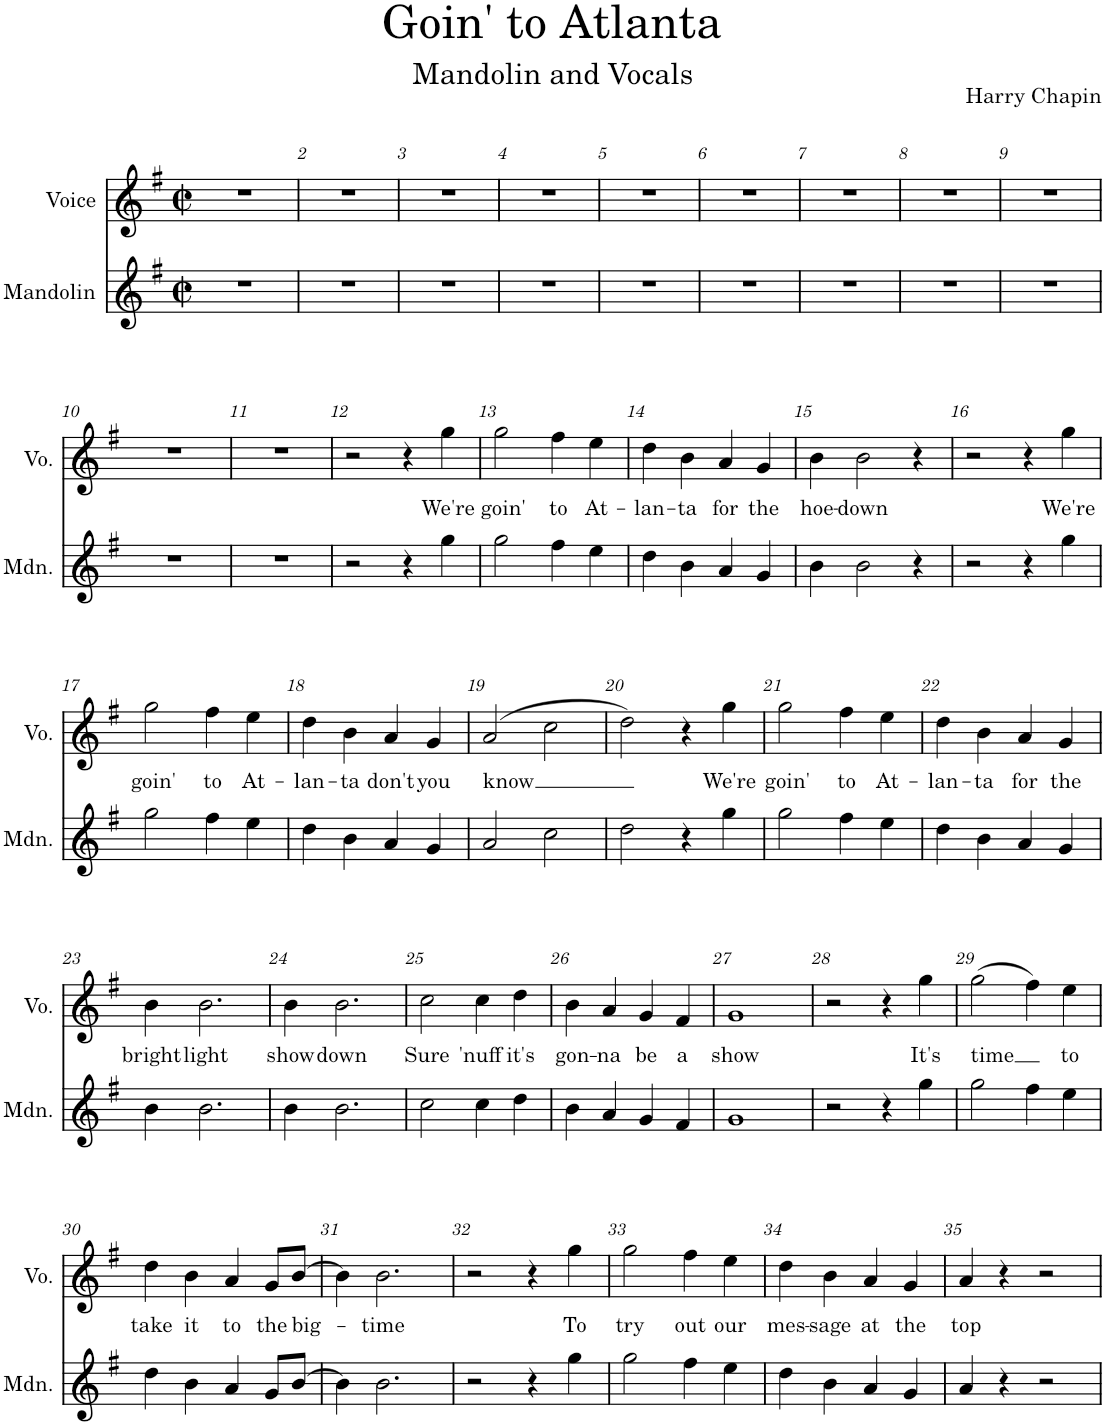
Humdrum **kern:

**kern	**kern	**text
*part2	*part1	*part1
*staff2	*staff1	*staff1
*I"Mandolin	*I"Voice	*
*I'Mdn.	*I'Vo.	*
*clefG2	*clefG2	*
*k[f#]	*k[f#]	*
*M2/2	*M2/2	*
*met(c|)	*met(c|)	*
=1	=1	=1
1r	1r	.
=2	=2	=2
1r	1r	.
=3	=3	=3
1r	1r	.
=4	=4	=4
1r	1r	.
=5	=5	=5
1r	1r	.
=6	=6	=6
1r	1r	.
=7	=7	=7
1r	1r	.
=8	=8	=8
1r	1r	.
=9	=9	=9
1r	1r	.
!!LO:LB:g=z
=10	=10	=10
1r	1r	.
=11	=11	=11
1r	1r	.
=12	=12	=12
2r	2r	.
4r	4r	.
!	!	!LO:LY:b
4gg\	4gg\	We're
=13	=13	=13
!	!	!LO:LY:b
2gg\	2gg\	goin'
!	!	!LO:LY:b
4ff#\	4ff#\	to
!	!	!LO:LY:b
4ee\	4ee\	At-
=14	=14	=14
!	!	!LO:LY:b
4dd\	4dd\	-lan-
!	!	!LO:LY:b
4b\	4b\	-ta
!	!	!LO:LY:b
4a/	4a/	for
!	!	!LO:LY:b
4g/	4g/	the
=15	=15	=15
!	!	!LO:LY:b
4b\	4b\	hoe-
!	!	!LO:LY:b
2b\	2b\	-down
4r	4r	.
=16	=16	=16
2r	2r	.
4r	4r	.
!	!	!LO:LY:b
4gg\	4gg\	We're
!!LO:LB:g=z
=17	=17	=17
!	!	!LO:LY:b
2gg\	2gg\	goin'
!	!	!LO:LY:b
4ff#\	4ff#\	to
!	!	!LO:LY:b
4ee\	4ee\	At-
=18	=18	=18
!	!	!LO:LY:b
4dd\	4dd\	-lan-
!	!	!LO:LY:b
4b\	4b\	-ta
!	!	!LO:LY:b
4a/	4a/	don't
!	!	!LO:LY:b
4g/	4g/	you
=19	=19	=19
!	!	!LO:LY:b
2a/	(2a/	know
2cc\	2cc\	.
=20	=20	=20
2dd\	2dd\)	.
4r	4r	.
!	!	!LO:LY:b
4gg\	4gg\	We're
=21	=21	=21
!	!	!LO:LY:b
2gg\	2gg\	goin'
!	!	!LO:LY:b
4ff#\	4ff#\	to
!	!	!LO:LY:b
4ee\	4ee\	At-
=22	=22	=22
!	!	!LO:LY:b
4dd\	4dd\	-lan-
!	!	!LO:LY:b
4b\	4b\	-ta
!	!	!LO:LY:b
4a/	4a/	for
!	!	!LO:LY:b
4g/	4g/	the
!!LO:LB:g=z
=23	=23	=23
!	!	!LO:LY:b
4b\	4b\	bright
!	!	!LO:LY:b
2.b\	2.b\	light
=24	=24	=24
!	!	!LO:LY:b
4b\	4b\	show
!	!	!LO:LY:b
2.b\	2.b\	down
=25	=25	=25
!	!	!LO:LY:b
2cc\	2cc\	Sure
!	!	!LO:LY:b
4cc\	4cc\	'nuff
!	!	!LO:LY:b
4dd\	4dd\	it's
=26	=26	=26
!	!	!LO:LY:b
4b\	4b\	gon-
!	!	!LO:LY:b
4a/	4a/	-na
!	!	!LO:LY:b
4g/	4g/	be
!	!	!LO:LY:b
4f#/	4f#/	a
=27	=27	=27
!	!	!LO:LY:b
1g	1g	show
=28	=28	=28
2r	2r	.
4r	4r	.
!	!	!LO:LY:b
4gg\	4gg\	It's
=29	=29	=29
!	!	!LO:LY:b
2gg\	(2gg\	time
4ff#\	4ff#\)	.
!	!	!LO:LY:b
4ee\	4ee\	to
!!LO:LB:g=z
=30	=30	=30
!	!	!LO:LY:b
4dd\	4dd\	take
!	!	!LO:LY:b
4b\	4b\	it
!	!	!LO:LY:b
4a/	4a/	to
!	!	!LO:LY:b
8g/L	8g/L	the
!	!	!LO:LY:b
[8b/J	[8b/J	big-
=31	=31	=31
4b\]	4b\]	.
!	!	!LO:LY:b
2.b\	2.b\	-time
=32	=32	=32
2r	2r	.
4r	4r	.
!	!	!LO:LY:b
4gg\	4gg\	To
=33	=33	=33
!	!	!LO:LY:b
2gg\	2gg\	try
!	!	!LO:LY:b
4ff#\	4ff#\	out
!	!	!LO:LY:b
4ee\	4ee\	our
=34	=34	=34
!	!	!LO:LY:b
4dd\	4dd\	mes-
!	!	!LO:LY:b
4b\	4b\	-sage
!	!	!LO:LY:b
4a/	4a/	at
!	!	!LO:LY:b
4g/	4g/	the
=35	=35	=35
!	!	!LO:LY:b
4a/	4a/	top
4r	4r	.
2r	2r	.
=	=	=
*-	*-	*-
